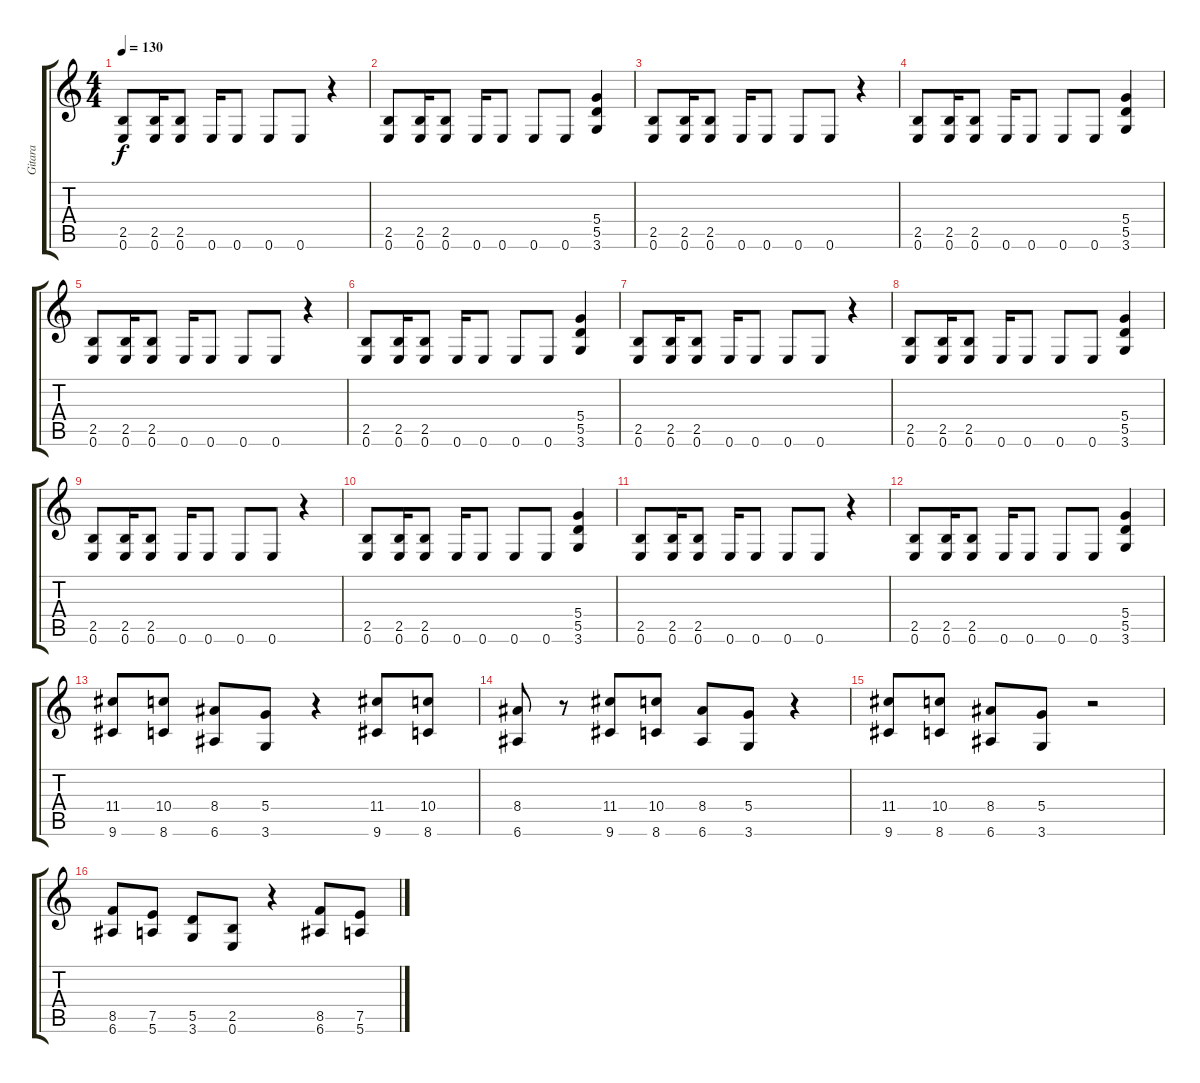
\track ("Gitara" "Gitara") {instrument overdrivenguitar}
\staff {score tabs}
\tuning (E4 B3 G3 D3 A2 E2) {hide}
\ts (4 4)
\tempo 130
\clef g2
\ks c
(2.5 0.6).8{dy f} (2.5 0.6).16 (2.5 0.6).8 0.6.16 0.6.8 0.6.8 0.6.8 r.4 |
(2.5 0.6).8 (2.5 0.6).16 (2.5 0.6).8 0.6.16 0.6.8 0.6.8 0.6.8 (5.4 5.5 3.6).4 |
(2.5 0.6).8 (2.5 0.6).16 (2.5 0.6).8 0.6.16 0.6.8 0.6.8 0.6.8 r.4 |
(2.5 0.6).8 (2.5 0.6).16 (2.5 0.6).8 0.6.16 0.6.8 0.6.8 0.6.8 (5.4 5.5 3.6).4 |
(2.5 0.6).8 (2.5 0.6).16 (2.5 0.6).8 0.6.16 0.6.8 0.6.8 0.6.8 r.4 |
(2.5 0.6).8 (2.5 0.6).16 (2.5 0.6).8 0.6.16 0.6.8 0.6.8 0.6.8 (5.4 5.5 3.6).4 |
(2.5 0.6).8 (2.5 0.6).16 (2.5 0.6).8 0.6.16 0.6.8 0.6.8 0.6.8 r.4 |
(2.5 0.6).8 (2.5 0.6).16 (2.5 0.6).8 0.6.16 0.6.8 0.6.8 0.6.8 (5.4 5.5 3.6).4 |
(2.5 0.6).8 (2.5 0.6).16 (2.5 0.6).8 0.6.16 0.6.8 0.6.8 0.6.8 r.4 |
(2.5 0.6).8 (2.5 0.6).16 (2.5 0.6).8 0.6.16 0.6.8 0.6.8 0.6.8 (5.4 5.5 3.6).4 |
(2.5 0.6).8 (2.5 0.6).16 (2.5 0.6).8 0.6.16 0.6.8 0.6.8 0.6.8 r.4 |
(2.5 0.6).8 (2.5 0.6).16 (2.5 0.6).8 0.6.16 0.6.8 0.6.8 0.6.8 (5.4 5.5 3.6).4 |
(11.4 9.6).8 (10.4 8.6).8 (8.4 6.6).8 (5.4 3.6).8 r.4 (11.4 9.6).8 (10.4 8.6).8 |
(8.4 6.6).8 r.8 (11.4 9.6).8 (10.4 8.6).8 (8.4 6.6).8 (5.4 3.6).8 r.4 |
(11.4 9.6).8 (10.4 8.6).8 (8.4 6.6).8 (5.4 3.6).8 r.2 |
(8.5 6.6).8 (7.5 5.6).8 (5.5 3.6).8 (2.5 0.6).8 r.4 (8.5 6.6).8 (7.5 5.6).8
